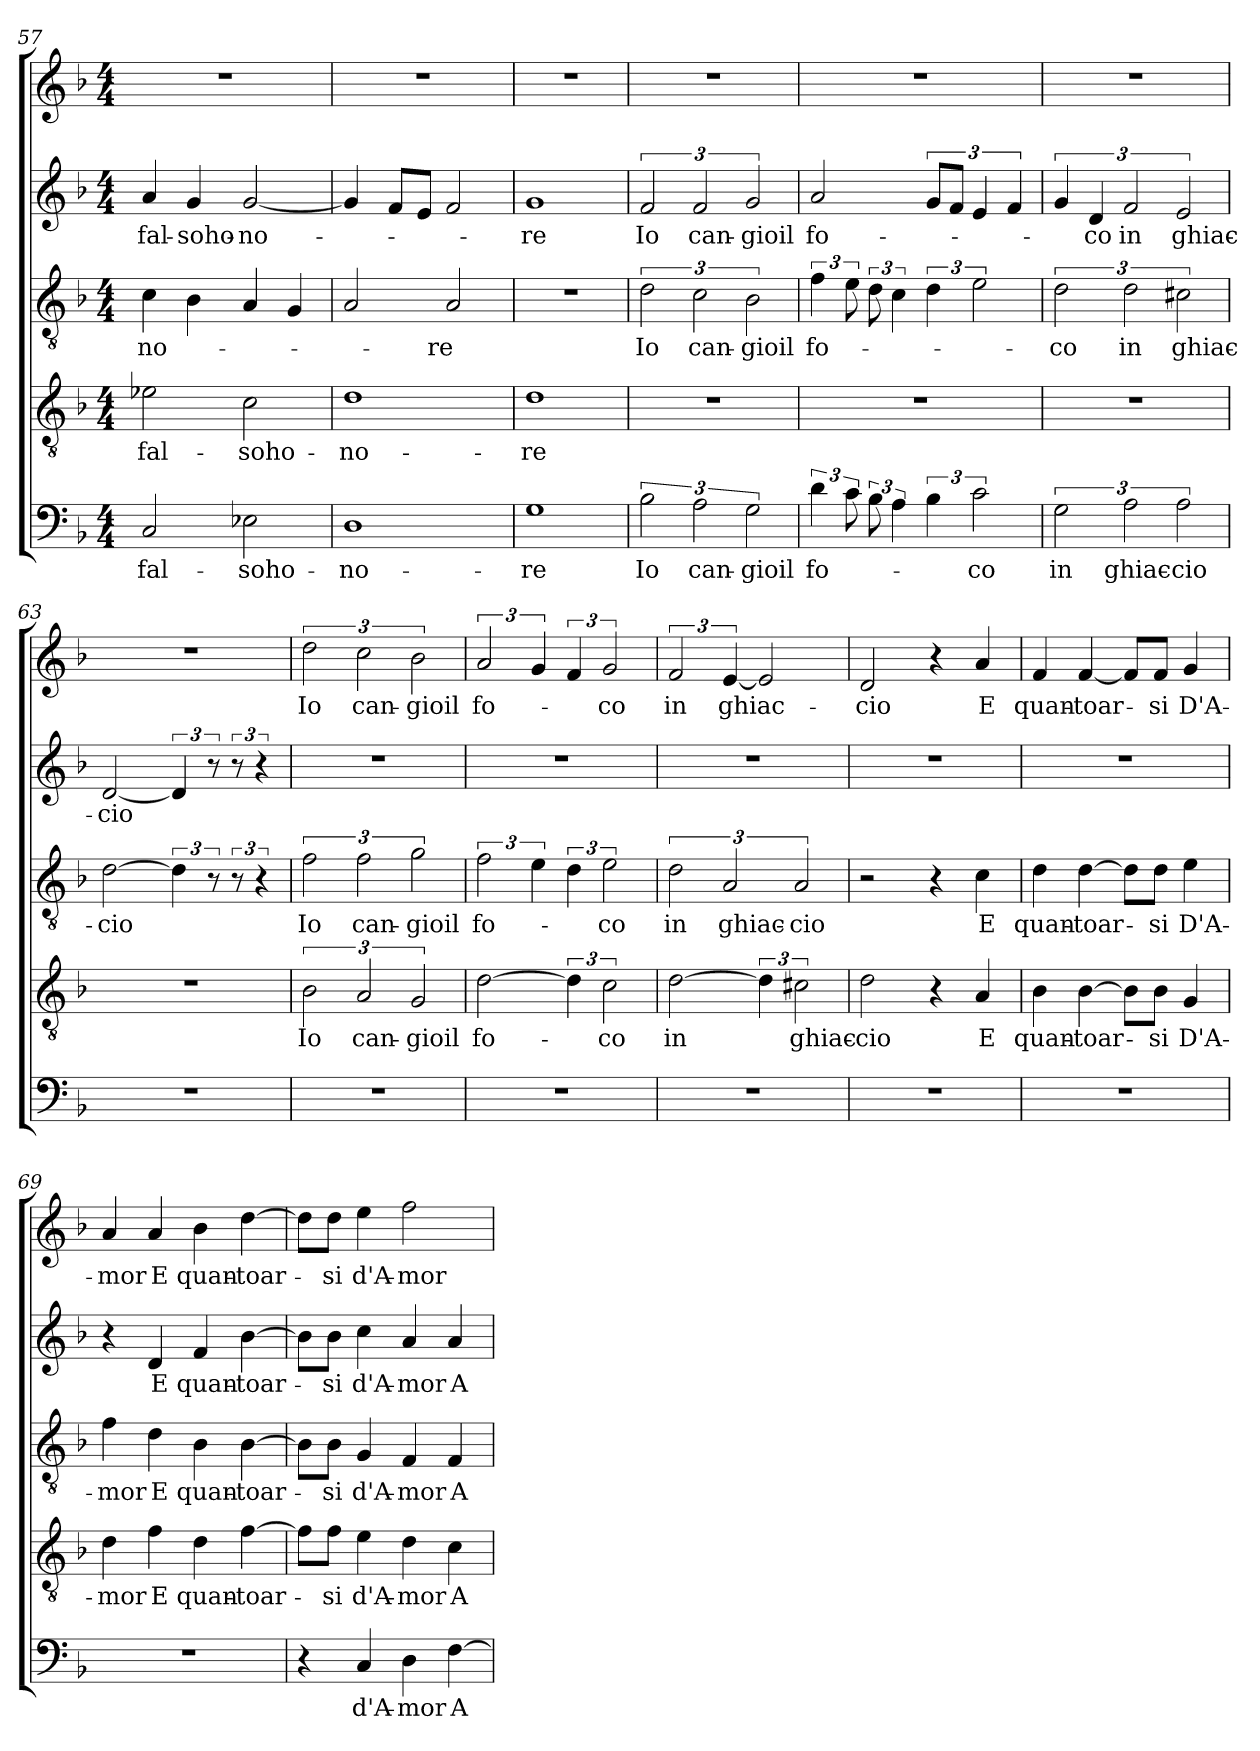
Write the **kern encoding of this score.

**kern	**text	**kern	**text	**kern	**text	**kern	**text	**kern	**text
*part5	*part5	*part4	*part4	*part3	*part3	*part2	*part2	*part1	*part1
*staff5	*staff5	*staff4	*staff4	*staff3	*staff3	*staff2	*staff2	*staff1	*staff1
*clefF4	*	*clefGv2	*	*clefGv2	*	*clefG2	*	*clefG2	*
*k[b-]	*	*k[b-]	*	*k[b-]	*	*k[b-]	*	*k[b-]	*
*M4/4	*	*M4/4	*	*M4/4	*	*M4/4	*	*M4/4	*
=57	=57	=57	=57	=57	=57	=57	=57	=57	=57
2C/	fal-	2e-X\	fal-	4c\	no-	4a/	fal-	1r	.
.	.	.	.	4B-\	.	4g/	soho-	.	.
2E-X\	soho-	2c\	soho-	4A/	.	[2g/	no-	.	.
.	.	.	.	4G/	.	.	.	.	.
=58	=58	=58	=58	=58	=58	=58	=58	=58	=58
1D\	no-	1d\	no-	2A/	.	4g/]	.	1r	.
.	.	.	.	.	.	8f/L	.	.	.
.	.	.	.	.	.	8e/J	.	.	.
.	.	.	.	2A/	re	2f/	.	.	.
=59	=59	=59	=59	=59	=59	=59	=59	=59	=59
1G\	re	1d\	re	1r	.	1g/	re	1r	.
=60	=60	=60	=60	=60	=60	=60	=60	=60	=60
3B-\	Io	1r	.	3d\	Io	3f/	Io	1r	.
3A\	can-	.	.	3c\	can-	3f/	can-	.	.
3G\	gioil	.	.	3B-\	gioil	3g/	gioil	.	.
=61	=61	=61	=61	=61	=61	=61	=61	=61	=61
6d\	fo-	1r	.	6f\	fo-	2a/	fo-	1r	.
12c\	.	.	.	12e\	.	.	.	.	.
12B-\	.	.	.	12d\	.	.	.	.	.
6A\	.	.	.	6c\	.	.	.	.	.
6B-\	.	.	.	6d\	.	12g/L	.	.	.
.	.	.	.	.	.	12f/J	.	.	.
3c\	co	.	.	3e\	.	6e/	.	.	.
.	.	.	.	.	.	6f/	.	.	.
=62	=62	=62	=62	=62	=62	=62	=62	=62	=62
3G\	in	1r	.	3d\	co	6g/	.	1r	.
.	.	.	.	.	.	6d/	co	.	.
3A\	ghiac-	.	.	3d\	in	3f/	in	.	.
3A\	cio	.	.	3c#X\	ghiac-	3e/	ghiac-	.	.
=63	=63	=63	=63	=63	=63	=63	=63	=63	=63
1r	.	1r	.	[2d\	cio	[2d/	cio	1r	.
.	.	.	.	6d\]	.	6d/]	.	.	.
.	.	.	.	12r	.	12r	.	.	.
.	.	.	.	12r	.	12r	.	.	.
.	.	.	.	6r	.	6r	.	.	.
=64	=64	=64	=64	=64	=64	=64	=64	=64	=64
1r	.	3B-\	Io	3f\	Io	1r	.	3dd\	Io
.	.	3A/	can-	3f\	can-	.	.	3cc\	can-
.	.	3G/	gioil	3g\	gioil	.	.	3b-\	gioil
=65	=65	=65	=65	=65	=65	=65	=65	=65	=65
1r	.	[2d\	fo-	3f\	fo-	1r	.	3a/	fo-
.	.	.	.	6e\	.	.	.	6g/	.
.	.	6d\]	.	6d\	.	.	.	6f/	.
.	.	3c\	co	3e\	co	.	.	3g/	co
=66	=66	=66	=66	=66	=66	=66	=66	=66	=66
1r	.	[2d\	in	3d\	in	1r	.	3f/	in
.	.	.	.	3A/	ghiac-	.	.	[6e/	ghiac-
.	.	6d\]	.	.	.	.	.	2e/]	.
.	.	3c#X\	ghiac-	3A/	cio	.	.	.	.
=67	=67	=67	=67	=67	=67	=67	=67	=67	=67
1r	.	2d\	cio	2r	.	1r	.	2d/	cio
.	.	4r	.	4r	.	.	.	4r	.
.	.	4A/	E	4c\	E	.	.	4a/	E
=68	=68	=68	=68	=68	=68	=68	=68	=68	=68
1r	.	4B-\	quan-	4d\	quan-	1r	.	4f/	quan-
.	.	[4B-\	toar-	[4d\	toar-	.	.	[4f/	toar-
.	.	8B-\L]	.	8d\L]	.	.	.	8f/L]	.
.	.	8B-\J	si	8d\J	si	.	.	8f/J	si
.	.	4G/	D'A-	4e\	D'A-	.	.	4g/	D'A-
=69	=69	=69	=69	=69	=69	=69	=69	=69	=69
1r	.	4d\	mor	4f\	mor	4r	.	4a/	mor
.	.	4f\	E	4d\	E	4d/	E	4a/	E
.	.	4d\	quan-	4B-\	quan-	4f/	quan-	4b-\	quan-
.	.	[4f\	toar-	[4B-\	toar-	[4b-\	toar-	[4dd\	toar-
=70	=70	=70	=70	=70	=70	=70	=70	=70	=70
4r	.	8f\L]	.	8B-\L]	.	8b-\L]	.	8dd\L]	.
.	.	8f\J	si	8B-\J	si	8b-\J	si	8dd\J	si
4C/	d'A-	4e\	d'A-	4G/	d'A-	4cc\	d'A-	4ee\	d'A-
4D\	mor	4d\	mor	4F/	mor	4a/	mor	2ff\	mor
[4F\	A	4c\	A	4F/	A	4a/	A	.	.
=	=	=	=	=	=	=	=	=	=
*-	*-	*-	*-	*-	*-	*-	*-	*-	*-
